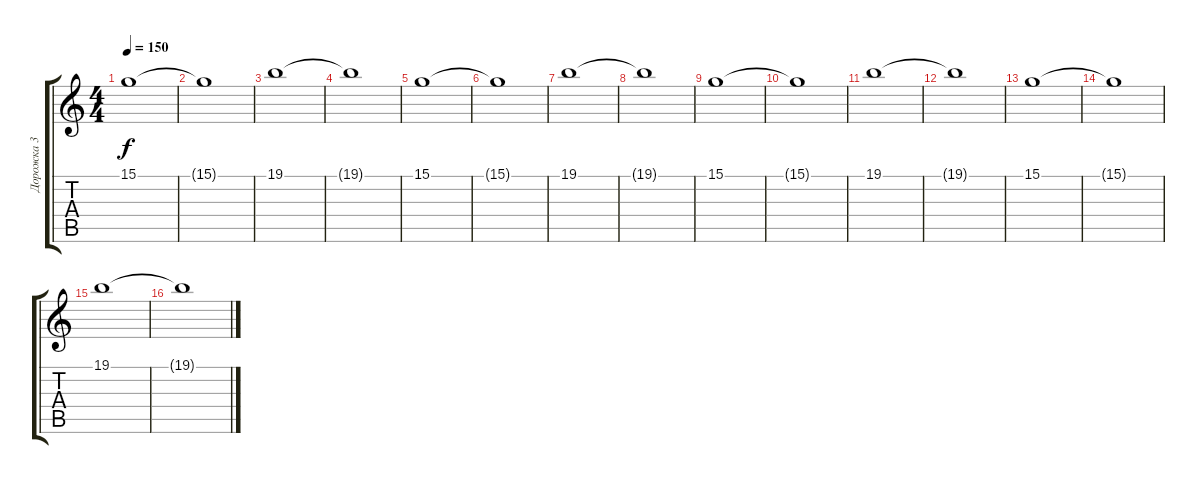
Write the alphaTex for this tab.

\track ("Дорожка 3" "Дорожка 3") {instrument pad1newage}
\staff {score tabs}
\tuning (E4 B3 G3 D3 A2 E2) {hide}
\ts (4 4)
\tempo 150
\clef g2
\ks c
15.1.1{dy f} |
15.1{t}.1 |
19.1.1 |
19.1{t}.1 |
15.1.1 |
15.1{t}.1 |
19.1.1 |
19.1{t}.1 |
15.1.1 |
15.1{t}.1 |
19.1.1 |
19.1{t}.1 |
15.1.1 |
15.1{t}.1 |
19.1.1 |
19.1{t}.1
